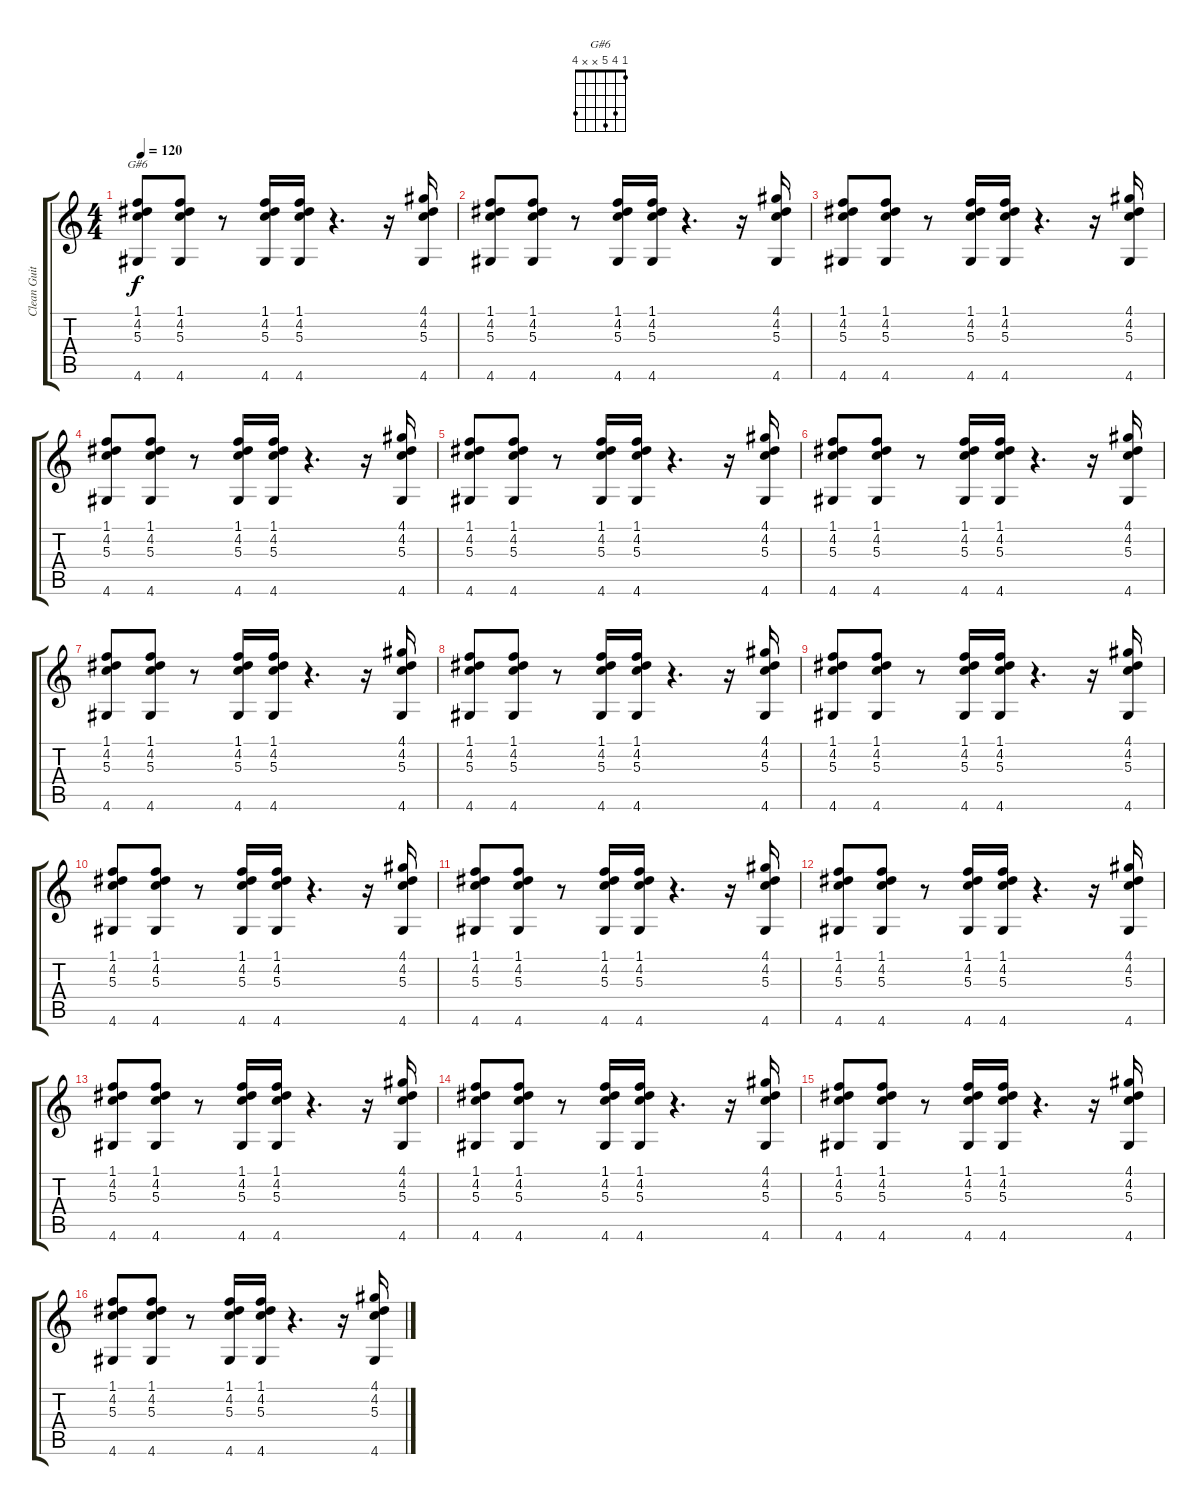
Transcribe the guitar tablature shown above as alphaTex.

\track ("Clean Guitar" "Clean Guit") {instrument electricguitarclean}
\staff {score tabs}
\tuning (E4 B3 G3 D3 A2 E2) {hide}
\chord ("G#6" 1 4 5 x x 4)
\ts (4 4)
\tempo 120
\clef g2
\ks c
(1.1 4.2 5.3 4.6).8{ch "G#6" dy f} (1.1 4.2 5.3 4.6).8 r.8 (1.1 4.2 5.3 4.6).16 (1.1 4.2 5.3 4.6).16 r.4{d} r.16 (4.1 4.2 5.3 4.6).16 |
(1.1 4.2 5.3 4.6).8 (1.1 4.2 5.3 4.6).8 r.8 (1.1 4.2 5.3 4.6).16 (1.1 4.2 5.3 4.6).16 r.4{d} r.16 (4.1 4.2 5.3 4.6).16 |
(1.1 4.2 5.3 4.6).8 (1.1 4.2 5.3 4.6).8 r.8 (1.1 4.2 5.3 4.6).16 (1.1 4.2 5.3 4.6).16 r.4{d} r.16 (4.1 4.2 5.3 4.6).16 |
(1.1 4.2 5.3 4.6).8 (1.1 4.2 5.3 4.6).8 r.8 (1.1 4.2 5.3 4.6).16 (1.1 4.2 5.3 4.6).16 r.4{d} r.16 (4.1 4.2 5.3 4.6).16 |
(1.1 4.2 5.3 4.6).8 (1.1 4.2 5.3 4.6).8 r.8 (1.1 4.2 5.3 4.6).16 (1.1 4.2 5.3 4.6).16 r.4{d} r.16 (4.1 4.2 5.3 4.6).16 |
(1.1 4.2 5.3 4.6).8 (1.1 4.2 5.3 4.6).8 r.8 (1.1 4.2 5.3 4.6).16 (1.1 4.2 5.3 4.6).16 r.4{d} r.16 (4.1 4.2 5.3 4.6).16 |
(1.1 4.2 5.3 4.6).8 (1.1 4.2 5.3 4.6).8 r.8 (1.1 4.2 5.3 4.6).16 (1.1 4.2 5.3 4.6).16 r.4{d} r.16 (4.1 4.2 5.3 4.6).16 |
(1.1 4.2 5.3 4.6).8 (1.1 4.2 5.3 4.6).8 r.8 (1.1 4.2 5.3 4.6).16 (1.1 4.2 5.3 4.6).16 r.4{d} r.16 (4.1 4.2 5.3 4.6).16 |
(1.1 4.2 5.3 4.6).8 (1.1 4.2 5.3 4.6).8 r.8 (1.1 4.2 5.3 4.6).16 (1.1 4.2 5.3 4.6).16 r.4{d} r.16 (4.1 4.2 5.3 4.6).16 |
(1.1 4.2 5.3 4.6).8 (1.1 4.2 5.3 4.6).8 r.8 (1.1 4.2 5.3 4.6).16 (1.1 4.2 5.3 4.6).16 r.4{d} r.16 (4.1 4.2 5.3 4.6).16 |
(1.1 4.2 5.3 4.6).8 (1.1 4.2 5.3 4.6).8 r.8 (1.1 4.2 5.3 4.6).16 (1.1 4.2 5.3 4.6).16 r.4{d} r.16 (4.1 4.2 5.3 4.6).16 |
(1.1 4.2 5.3 4.6).8 (1.1 4.2 5.3 4.6).8 r.8 (1.1 4.2 5.3 4.6).16 (1.1 4.2 5.3 4.6).16 r.4{d} r.16 (4.1 4.2 5.3 4.6).16 |
(1.1 4.2 5.3 4.6).8 (1.1 4.2 5.3 4.6).8 r.8 (1.1 4.2 5.3 4.6).16 (1.1 4.2 5.3 4.6).16 r.4{d} r.16 (4.1 4.2 5.3 4.6).16 |
(1.1 4.2 5.3 4.6).8 (1.1 4.2 5.3 4.6).8 r.8 (1.1 4.2 5.3 4.6).16 (1.1 4.2 5.3 4.6).16 r.4{d} r.16 (4.1 4.2 5.3 4.6).16 |
(1.1 4.2 5.3 4.6).8 (1.1 4.2 5.3 4.6).8 r.8 (1.1 4.2 5.3 4.6).16 (1.1 4.2 5.3 4.6).16 r.4{d} r.16 (4.1 4.2 5.3 4.6).16 |
(1.1 4.2 5.3 4.6).8 (1.1 4.2 5.3 4.6).8 r.8 (1.1 4.2 5.3 4.6).16 (1.1 4.2 5.3 4.6).16 r.4{d} r.16 (4.1 4.2 5.3 4.6).16
